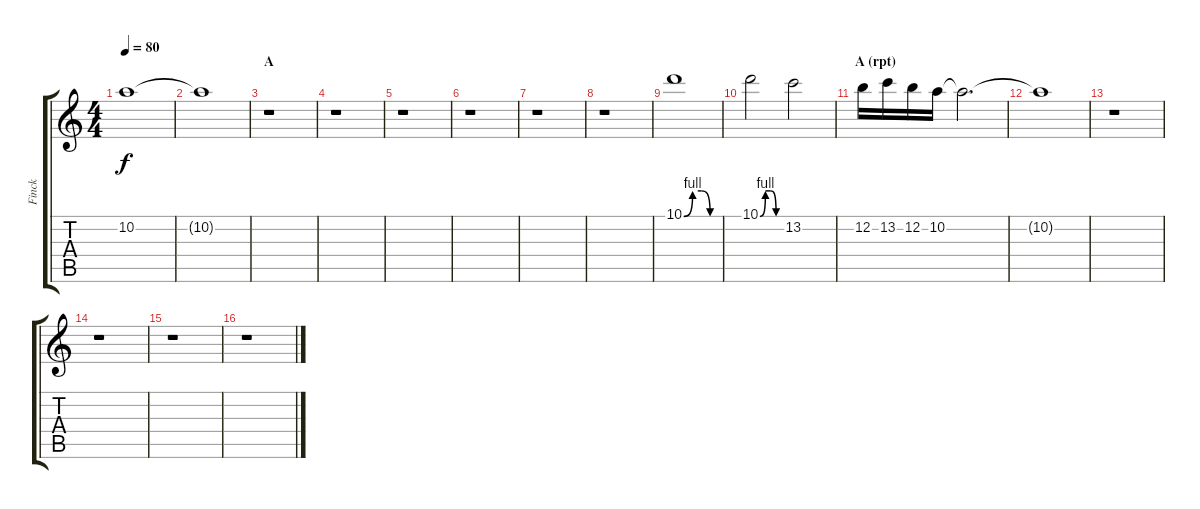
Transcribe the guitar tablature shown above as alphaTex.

\track ("Finck" "Finck") {instrument overdrivenguitar}
\staff {score tabs}
\tuning (E4 B3 G3 D3 A2 E2) {hide}
\ts (4 4)
\tempo 80
\clef g2
\ks c
10.2{t}.1{dy f} |
10.2{t}.1 |
\section ("" "A")
r.1 |
r.1 |
r.1 |
r.1 |
r.1 |
r.1 |
10.1{be (custom 0 0 15 4 30 4 45 0 60 0)}.1 |
10.1{be (custom 0 0 15 4 30 4 45 0 60 0)}.2 13.2.2 |
\section ("" "A (rpt)")
12.2.16 13.2.16 12.2.16 10.2.16 10.2{t}.2{d} |
10.2{t}.1 |
r.1 |
r.1 |
r.1 |
r.1
